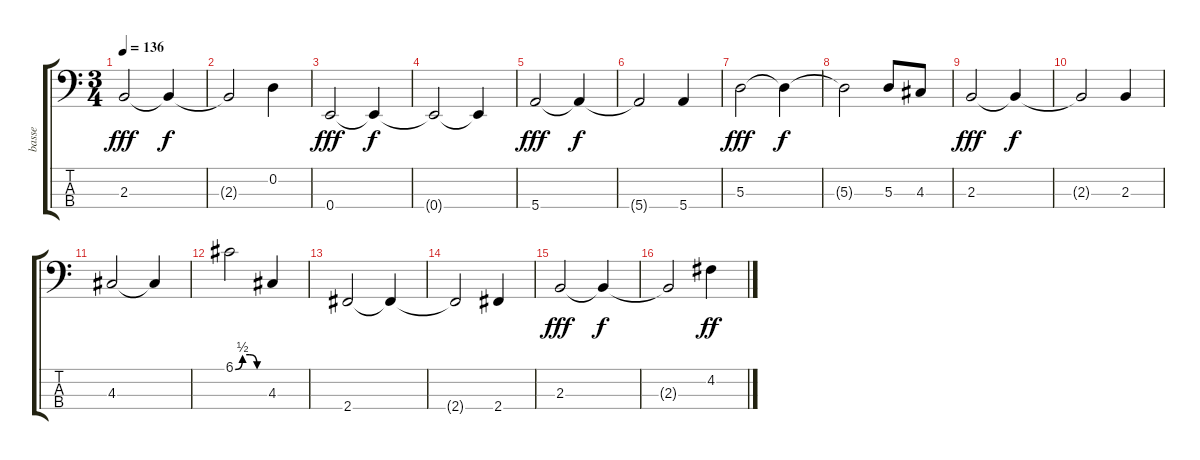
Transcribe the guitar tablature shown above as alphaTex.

\track ("basse" "basse") {instrument acousticbass}
\staff {score tabs}
\tuning (G2 D2 A1 E1) {hide}
\ts (3 4)
\tempo 136
\clef f4
\ks c
2.3.2{dy fff} 2.3{t}.4{dy f} |
2.3{t}.2 0.2.4 |
0.4.2{dy fff} 0.4{t}.4{dy f} |
0.4{t}.2 0.4{t}.4 |
5.4.2{dy fff} 5.4{t}.4{dy f} |
5.4{t}.2 5.4.4 |
5.3.2{dy fff} 5.3{t}.4{dy f} |
5.3{t}.2 5.3.8 4.3.8 |
2.3.2{dy fff} 2.3{t}.4{dy f} |
2.3{t}.2 2.3.4 |
4.3.2 4.3{t}.4 |
6.1{be (custom 0 0 15 2 30 2 45 0 60 0)}.2 4.3.4 |
2.4.2 2.4{t}.4 |
2.4{t}.2 2.4.4 |
2.3.2{dy fff} 2.3{t}.4{dy f} |
2.3{t}.2 4.2.4{dy ff}
